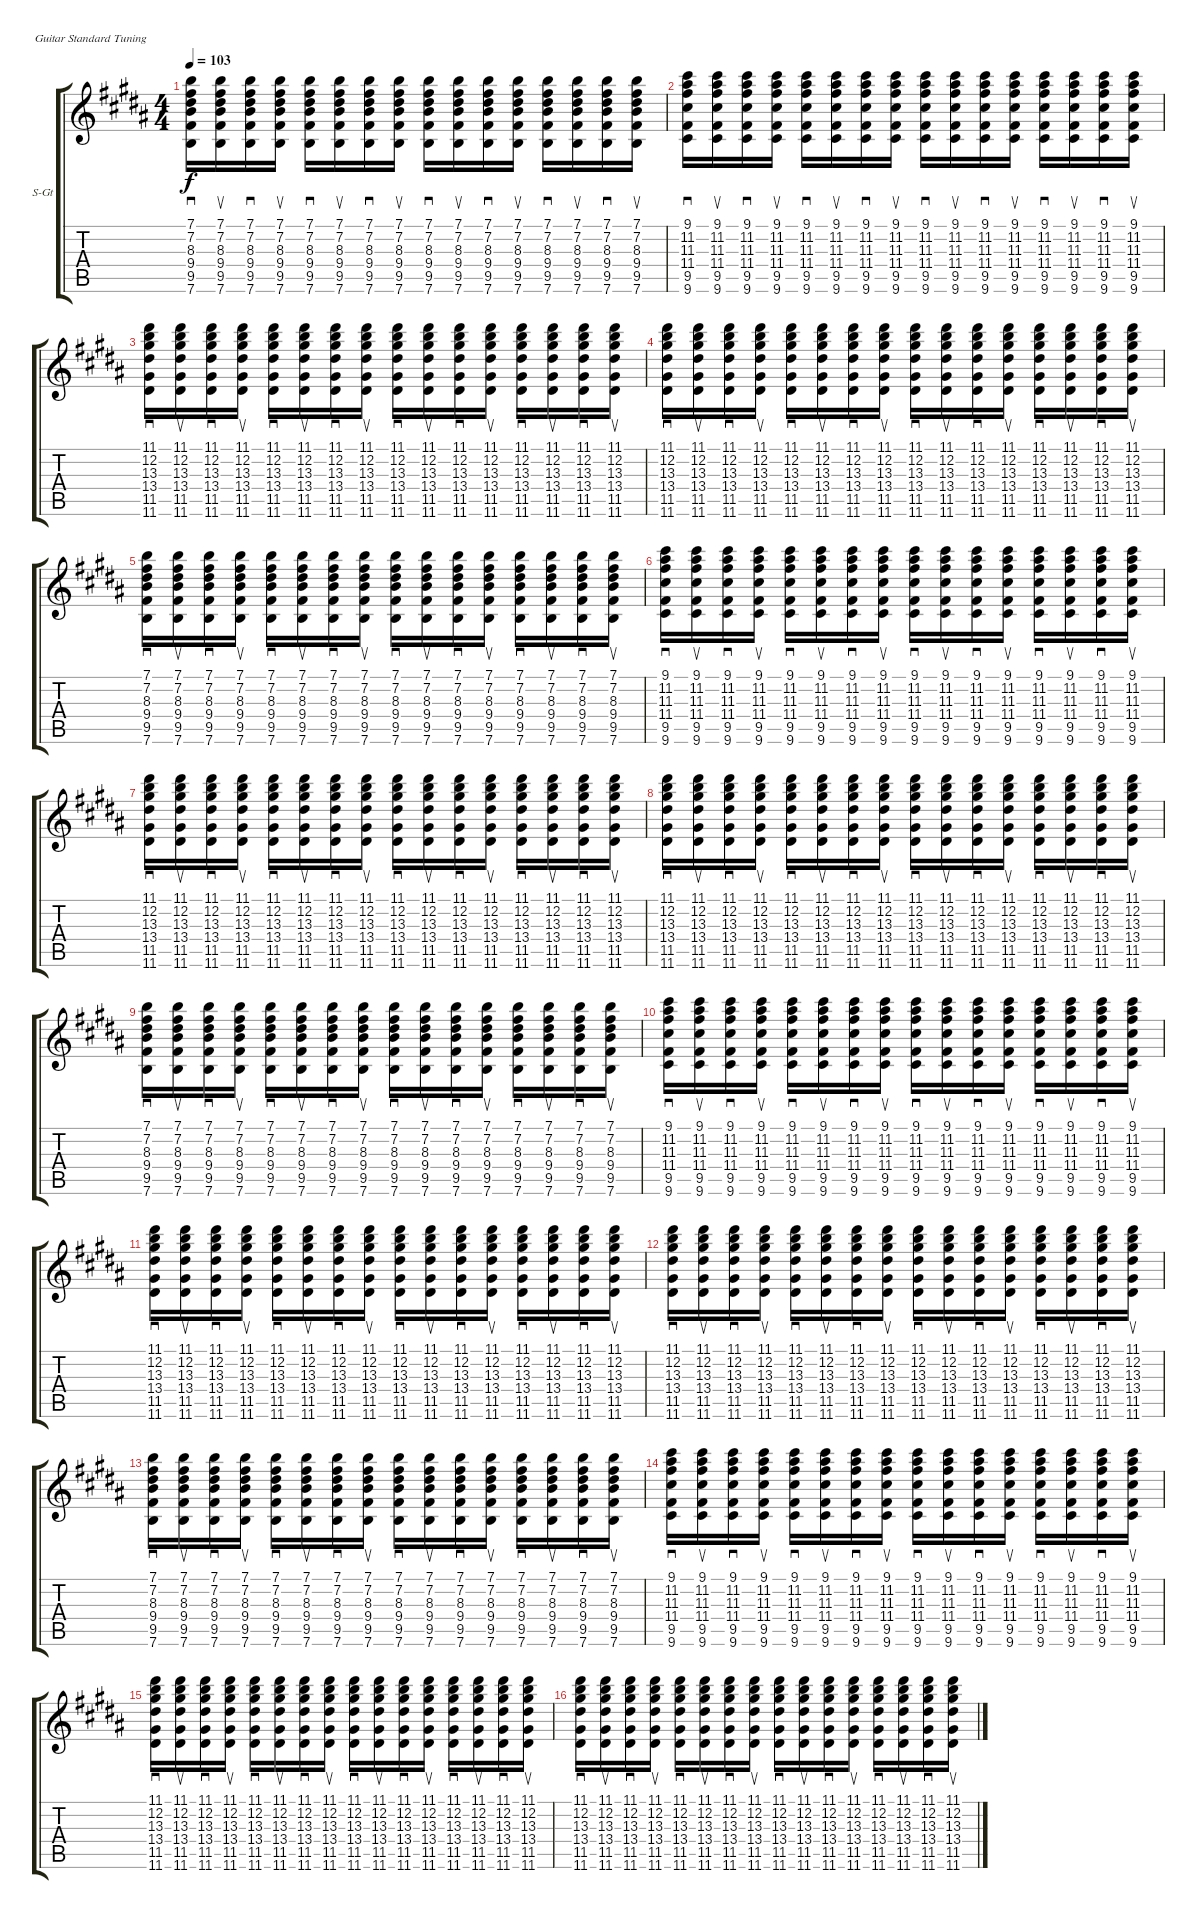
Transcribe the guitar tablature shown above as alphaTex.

\defaultSystemsLayout 4
\bracketExtendMode groupsimilarinstruments
\firstSystemTrackNameOrientation horizontal
\otherSystemsTrackNameOrientation horizontal
\track ("Acoustick guitar" "S-Gt") {instrument acousticguitarsteel}
\staff {score tabs}
\tuning (E4 B3 G3 D3 A2 E2)
\ts (4 4)
\tempo 103
\clef g2
\ks b
(7.1 7.2 8.3 9.4 9.5 7.6).16{sd dy f} (7.1 7.2 8.3 9.4 9.5 7.6).16{su} (7.1 7.2 8.3 9.4 9.5 7.6).16{sd} (7.1 7.2 8.3 9.4 9.5 7.6).16{su} (7.1 7.2 8.3 9.4 9.5 7.6).16{sd} (7.1 7.2 8.3 9.4 9.5 7.6).16{su} (7.1 7.2 8.3 9.4 9.5 7.6).16{sd} (7.1 7.2 8.3 9.4 9.5 7.6).16{su} (7.1 7.2 8.3 9.4 9.5 7.6).16{sd} (7.1 7.2 8.3 9.4 9.5 7.6).16{su} (7.1 7.2 8.3 9.4 9.5 7.6).16{sd} (7.1 7.2 8.3 9.4 9.5 7.6).16{su} (7.1 7.2 8.3 9.4 9.5 7.6).16{sd} (7.1 7.2 8.3 9.4 9.5 7.6).16{su} (7.1 7.2 8.3 9.4 9.5 7.6).16{sd} (7.1 7.2 8.3 9.4 9.5 7.6).16{su} |
(9.1 9.6 9.5 11.4 11.3 11.2).16{sd} (9.1 9.6 9.5 11.4 11.3 11.2).16{su} (9.1 9.6 9.5 11.4 11.3 11.2).16{sd} (9.1 9.6 9.5 11.4 11.3 11.2).16{su} (9.1 9.6 9.5 11.4 11.3 11.2).16{sd} (9.1 9.6 9.5 11.4 11.3 11.2).16{su} (9.1 9.6 9.5 11.4 11.3 11.2).16{sd} (9.1 9.6 9.5 11.4 11.3 11.2).16{su} (9.1 9.6 9.5 11.4 11.3 11.2).16{sd} (9.1 9.6 9.5 11.4 11.3 11.2).16{su} (9.1 9.6 9.5 11.4 11.3 11.2).16{sd} (9.1 9.6 9.5 11.4 11.3 11.2).16{su} (9.1 9.6 9.5 11.4 11.2 11.3).16{sd} (9.1 9.6 9.5 11.4 11.2 11.3).16{su} (9.1 9.6 9.5 11.4 11.2 11.3).16{sd} (9.1 9.6 9.5 11.4 11.3 11.2).16{su} |
(11.1 12.2 13.3 13.4 11.5 11.6).16{sd} (11.1 12.2 13.3 13.4 11.5 11.6).16{su} (11.1 12.2 13.3 13.4 11.5 11.6).16{sd} (11.1 12.2 13.3 13.4 11.5 11.6).16{su} (11.1 12.2 13.3 13.4 11.5 11.6).16{sd} (11.1 12.2 13.3 13.4 11.5 11.6).16{su} (11.1 12.2 13.3 13.4 11.5 11.6).16{sd} (11.1 12.2 13.3 13.4 11.5 11.6).16{su} (11.1 12.2 13.3 13.4 11.5 11.6).16{sd} (11.1 12.2 13.3 13.4 11.5 11.6).16{su} (11.1 12.2 13.3 13.4 11.5 11.6).16{sd} (11.1 12.2 13.3 13.4 11.5 11.6).16{su} (11.1 12.2 13.3 13.4 11.5 11.6).16{sd} (11.1 12.2 13.3 13.4 11.5 11.6).16{su} (11.1 12.2 13.3 13.4 11.5 11.6).16{sd} (11.1 12.2 13.3 13.4 11.5 11.6).16{su} |
(11.1 12.2 13.3 13.4 11.5 11.6).16{sd} (11.1 12.2 13.3 13.4 11.5 11.6).16{su} (11.1 12.2 13.3 13.4 11.5 11.6).16{sd} (11.1 12.2 13.3 13.4 11.5 11.6).16{su} (11.1 12.2 13.3 13.4 11.5 11.6).16{sd} (11.1 12.2 13.3 13.4 11.5 11.6).16{su} (11.1 12.2 13.3 13.4 11.5 11.6).16{sd} (11.1 12.2 13.3 13.4 11.5 11.6).16{su} (11.1 12.2 13.3 13.4 11.5 11.6).16{sd} (11.1 12.2 13.3 13.4 11.5 11.6).16{su} (11.1 12.2 13.3 13.4 11.5 11.6).16{sd} (11.1 12.2 13.3 13.4 11.5 11.6).16{su} (11.1 12.2 13.3 13.4 11.5 11.6).16{sd} (11.1 12.2 13.3 13.4 11.5 11.6).16{su} (11.1 12.2 13.3 13.4 11.5 11.6).16{sd} (11.1 12.2 13.3 13.4 11.5 11.6).16{su} |
(7.1 7.2 8.3 9.4 9.5 7.6).16{sd} (7.1 7.2 8.3 9.4 9.5 7.6).16{su} (7.1 7.2 8.3 9.4 9.5 7.6).16{sd} (7.1 7.2 8.3 9.4 9.5 7.6).16{su} (7.1 7.2 8.3 9.4 9.5 7.6).16{sd} (7.1 7.2 8.3 9.4 9.5 7.6).16{su} (7.1 7.2 8.3 9.4 9.5 7.6).16{sd} (7.1 7.2 8.3 9.4 9.5 7.6).16{su} (7.1 7.2 8.3 9.4 9.5 7.6).16{sd} (7.1 7.2 8.3 9.4 9.5 7.6).16{su} (7.1 7.2 8.3 9.4 9.5 7.6).16{sd} (7.1 7.2 8.3 9.4 9.5 7.6).16{su} (7.1 7.2 8.3 9.4 9.5 7.6).16{sd} (7.1 7.2 8.3 9.4 9.5 7.6).16{su} (7.1 7.2 8.3 9.4 9.5 7.6).16{sd} (7.1 7.2 8.3 9.4 9.5 7.6).16{su} |
(9.1 9.6 9.5 11.4 11.3 11.2).16{sd} (9.1 9.6 9.5 11.4 11.3 11.2).16{su} (9.1 9.6 9.5 11.4 11.3 11.2).16{sd} (9.1 9.6 9.5 11.4 11.3 11.2).16{su} (9.1 9.6 9.5 11.4 11.3 11.2).16{sd} (9.1 9.6 9.5 11.4 11.3 11.2).16{su} (9.1 9.6 9.5 11.4 11.3 11.2).16{sd} (9.1 9.6 9.5 11.4 11.3 11.2).16{su} (9.1 9.6 9.5 11.4 11.3 11.2).16{sd} (9.1 9.6 9.5 11.4 11.3 11.2).16{su} (9.1 9.6 9.5 11.4 11.3 11.2).16{sd} (9.1 9.6 9.5 11.4 11.3 11.2).16{su} (9.1 9.6 9.5 11.4 11.2 11.3).16{sd} (9.1 9.6 9.5 11.4 11.2 11.3).16{su} (9.1 9.6 9.5 11.4 11.2 11.3).16{sd} (9.1 9.6 9.5 11.4 11.3 11.2).16{su} |
(11.1 12.2 13.3 13.4 11.5 11.6).16{sd} (11.1 12.2 13.3 13.4 11.5 11.6).16{su} (11.1 12.2 13.3 13.4 11.5 11.6).16{sd} (11.1 12.2 13.3 13.4 11.5 11.6).16{su} (11.1 12.2 13.3 13.4 11.5 11.6).16{sd} (11.1 12.2 13.3 13.4 11.5 11.6).16{su} (11.1 12.2 13.3 13.4 11.5 11.6).16{sd} (11.1 12.2 13.3 13.4 11.5 11.6).16{su} (11.1 12.2 13.3 13.4 11.5 11.6).16{sd} (11.1 12.2 13.3 13.4 11.5 11.6).16{su} (11.1 12.2 13.3 13.4 11.5 11.6).16{sd} (11.1 12.2 13.3 13.4 11.5 11.6).16{su} (11.1 12.2 13.3 13.4 11.5 11.6).16{sd} (11.1 12.2 13.3 13.4 11.5 11.6).16{su} (11.1 12.2 13.3 13.4 11.5 11.6).16{sd} (11.1 12.2 13.3 13.4 11.5 11.6).16{su} |
(11.1 12.2 13.3 13.4 11.5 11.6).16{sd} (11.1 12.2 13.3 13.4 11.5 11.6).16{su} (11.1 12.2 13.3 13.4 11.5 11.6).16{sd} (11.1 12.2 13.3 13.4 11.5 11.6).16{su} (11.1 12.2 13.3 13.4 11.5 11.6).16{sd} (11.1 12.2 13.3 13.4 11.5 11.6).16{su} (11.1 12.2 13.3 13.4 11.5 11.6).16{sd} (11.1 12.2 13.3 13.4 11.5 11.6).16{su} (11.1 12.2 13.3 13.4 11.5 11.6).16{sd} (11.1 12.2 13.3 13.4 11.5 11.6).16{su} (11.1 12.2 13.3 13.4 11.5 11.6).16{sd} (11.1 12.2 13.3 13.4 11.5 11.6).16{su} (11.1 12.2 13.3 13.4 11.5 11.6).16{sd} (11.1 12.2 13.3 13.4 11.5 11.6).16{su} (11.1 12.2 13.3 13.4 11.5 11.6).16{sd} (11.1 12.2 13.3 13.4 11.5 11.6).16{su} |
(7.1 7.2 8.3 9.4 9.5 7.6).16{sd} (7.1 7.2 8.3 9.4 9.5 7.6).16{su} (7.1 7.2 8.3 9.4 9.5 7.6).16{sd} (7.1 7.2 8.3 9.4 9.5 7.6).16{su} (7.1 7.2 8.3 9.4 9.5 7.6).16{sd} (7.1 7.2 8.3 9.4 9.5 7.6).16{su} (7.1 7.2 8.3 9.4 9.5 7.6).16{sd} (7.1 7.2 8.3 9.4 9.5 7.6).16{su} (7.1 7.2 8.3 9.4 9.5 7.6).16{sd} (7.1 7.2 8.3 9.4 9.5 7.6).16{su} (7.1 7.2 8.3 9.4 9.5 7.6).16{sd} (7.1 7.2 8.3 9.4 9.5 7.6).16{su} (7.1 7.2 8.3 9.4 9.5 7.6).16{sd} (7.1 7.2 8.3 9.4 9.5 7.6).16{su} (7.1 7.2 8.3 9.4 9.5 7.6).16{sd} (7.1 7.2 8.3 9.4 9.5 7.6).16{su} |
(9.1 9.6 9.5 11.4 11.3 11.2).16{sd} (9.1 9.6 9.5 11.4 11.3 11.2).16{su} (9.1 9.6 9.5 11.4 11.3 11.2).16{sd} (9.1 9.6 9.5 11.4 11.3 11.2).16{su} (9.1 9.6 9.5 11.4 11.3 11.2).16{sd} (9.1 9.6 9.5 11.4 11.3 11.2).16{su} (9.1 9.6 9.5 11.4 11.3 11.2).16{sd} (9.1 9.6 9.5 11.4 11.3 11.2).16{su} (9.1 9.6 9.5 11.4 11.3 11.2).16{sd} (9.1 9.6 9.5 11.4 11.3 11.2).16{su} (9.1 9.6 9.5 11.4 11.3 11.2).16{sd} (9.1 9.6 9.5 11.4 11.3 11.2).16{su} (9.1 9.6 9.5 11.4 11.2 11.3).16{sd} (9.1 9.6 9.5 11.4 11.2 11.3).16{su} (9.1 9.6 9.5 11.4 11.2 11.3).16{sd} (9.1 9.6 9.5 11.4 11.3 11.2).16{su} |
(11.1 12.2 13.3 13.4 11.5 11.6).16{sd} (11.1 12.2 13.3 13.4 11.5 11.6).16{su} (11.1 12.2 13.3 13.4 11.5 11.6).16{sd} (11.1 12.2 13.3 13.4 11.5 11.6).16{su} (11.1 12.2 13.3 13.4 11.5 11.6).16{sd} (11.1 12.2 13.3 13.4 11.5 11.6).16{su} (11.1 12.2 13.3 13.4 11.5 11.6).16{sd} (11.1 12.2 13.3 13.4 11.5 11.6).16{su} (11.1 12.2 13.3 13.4 11.5 11.6).16{sd} (11.1 12.2 13.3 13.4 11.5 11.6).16{su} (11.1 12.2 13.3 13.4 11.5 11.6).16{sd} (11.1 12.2 13.3 13.4 11.5 11.6).16{su} (11.1 12.2 13.3 13.4 11.5 11.6).16{sd} (11.1 12.2 13.3 13.4 11.5 11.6).16{su} (11.1 12.2 13.3 13.4 11.5 11.6).16{sd} (11.1 12.2 13.3 13.4 11.5 11.6).16{su} |
(11.1 12.2 13.3 13.4 11.5 11.6).16{sd} (11.1 12.2 13.3 13.4 11.5 11.6).16{su} (11.1 12.2 13.3 13.4 11.5 11.6).16{sd} (11.1 12.2 13.3 13.4 11.5 11.6).16{su} (11.1 12.2 13.3 13.4 11.5 11.6).16{sd} (11.1 12.2 13.3 13.4 11.5 11.6).16{su} (11.1 12.2 13.3 13.4 11.5 11.6).16{sd} (11.1 12.2 13.3 13.4 11.5 11.6).16{su} (11.1 12.2 13.3 13.4 11.5 11.6).16{sd} (11.1 12.2 13.3 13.4 11.5 11.6).16{su} (11.1 12.2 13.3 13.4 11.5 11.6).16{sd} (11.1 12.2 13.3 13.4 11.5 11.6).16{su} (11.1 12.2 13.3 13.4 11.5 11.6).16{sd} (11.1 12.2 13.3 13.4 11.5 11.6).16{su} (11.1 12.2 13.3 13.4 11.5 11.6).16{sd} (11.1 12.2 13.3 13.4 11.5 11.6).16{su} |
(7.1 7.2 8.3 9.4 9.5 7.6).16{sd} (7.1 7.2 8.3 9.4 9.5 7.6).16{su} (7.1 7.2 8.3 9.4 9.5 7.6).16{sd} (7.1 7.2 8.3 9.4 9.5 7.6).16{su} (7.1 7.2 8.3 9.4 9.5 7.6).16{sd} (7.1 7.2 8.3 9.4 9.5 7.6).16{su} (7.1 7.2 8.3 9.4 9.5 7.6).16{sd} (7.1 7.2 8.3 9.4 9.5 7.6).16{su} (7.1 7.2 8.3 9.4 9.5 7.6).16{sd} (7.1 7.2 8.3 9.4 9.5 7.6).16{su} (7.1 7.2 8.3 9.4 9.5 7.6).16{sd} (7.1 7.2 8.3 9.4 9.5 7.6).16{su} (7.1 7.2 8.3 9.4 9.5 7.6).16{sd} (7.1 7.2 8.3 9.4 9.5 7.6).16{su} (7.1 7.2 8.3 9.4 9.5 7.6).16{sd} (7.1 7.2 8.3 9.4 9.5 7.6).16{su} |
(9.1 9.6 9.5 11.4 11.3 11.2).16{sd} (9.1 9.6 9.5 11.4 11.3 11.2).16{su} (9.1 9.6 9.5 11.4 11.3 11.2).16{sd} (9.1 9.6 9.5 11.4 11.3 11.2).16{su} (9.1 9.6 9.5 11.4 11.3 11.2).16{sd} (9.1 9.6 9.5 11.4 11.3 11.2).16{su} (9.1 9.6 9.5 11.4 11.3 11.2).16{sd} (9.1 9.6 9.5 11.4 11.3 11.2).16{su} (9.1 9.6 9.5 11.4 11.3 11.2).16{sd} (9.1 9.6 9.5 11.4 11.3 11.2).16{su} (9.1 9.6 9.5 11.4 11.3 11.2).16{sd} (9.1 9.6 9.5 11.4 11.3 11.2).16{su} (9.1 9.6 9.5 11.4 11.2 11.3).16{sd} (9.1 9.6 9.5 11.4 11.2 11.3).16{su} (9.1 9.6 9.5 11.4 11.2 11.3).16{sd} (9.1 9.6 9.5 11.4 11.3 11.2).16{su} |
(11.1 12.2 13.3 13.4 11.5 11.6).16{sd} (11.1 12.2 13.3 13.4 11.5 11.6).16{su} (11.1 12.2 13.3 13.4 11.5 11.6).16{sd} (11.1 12.2 13.3 13.4 11.5 11.6).16{su} (11.1 12.2 13.3 13.4 11.5 11.6).16{sd} (11.1 12.2 13.3 13.4 11.5 11.6).16{su} (11.1 12.2 13.3 13.4 11.5 11.6).16{sd} (11.1 12.2 13.3 13.4 11.5 11.6).16{su} (11.1 12.2 13.3 13.4 11.5 11.6).16{sd} (11.1 12.2 13.3 13.4 11.5 11.6).16{su} (11.1 12.2 13.3 13.4 11.5 11.6).16{sd} (11.1 12.2 13.3 13.4 11.5 11.6).16{su} (11.1 12.2 13.3 13.4 11.5 11.6).16{sd} (11.1 12.2 13.3 13.4 11.5 11.6).16{su} (11.1 12.2 13.3 13.4 11.5 11.6).16{sd} (11.1 12.2 13.3 13.4 11.5 11.6).16{su} |
(11.1 12.2 13.3 13.4 11.5 11.6).16{sd} (11.1 12.2 13.3 13.4 11.5 11.6).16{su} (11.1 12.2 13.3 13.4 11.5 11.6).16{sd} (11.1 12.2 13.3 13.4 11.5 11.6).16{su} (11.1 12.2 13.3 13.4 11.5 11.6).16{sd} (11.1 12.2 13.3 13.4 11.5 11.6).16{su} (11.1 12.2 13.3 13.4 11.5 11.6).16{sd} (11.1 12.2 13.3 13.4 11.5 11.6).16{su} (11.1 12.2 13.3 13.4 11.5 11.6).16{sd} (11.1 12.2 13.3 13.4 11.5 11.6).16{su} (11.1 12.2 13.3 13.4 11.5 11.6).16{sd} (11.1 12.2 13.3 13.4 11.5 11.6).16{su} (11.1 12.2 13.3 13.4 11.5 11.6).16{sd} (11.1 12.2 13.3 13.4 11.5 11.6).16{su} (11.1 12.2 13.3 13.4 11.5 11.6).16{sd} (11.1 12.2 13.3 13.4 11.5 11.6).16{su}
